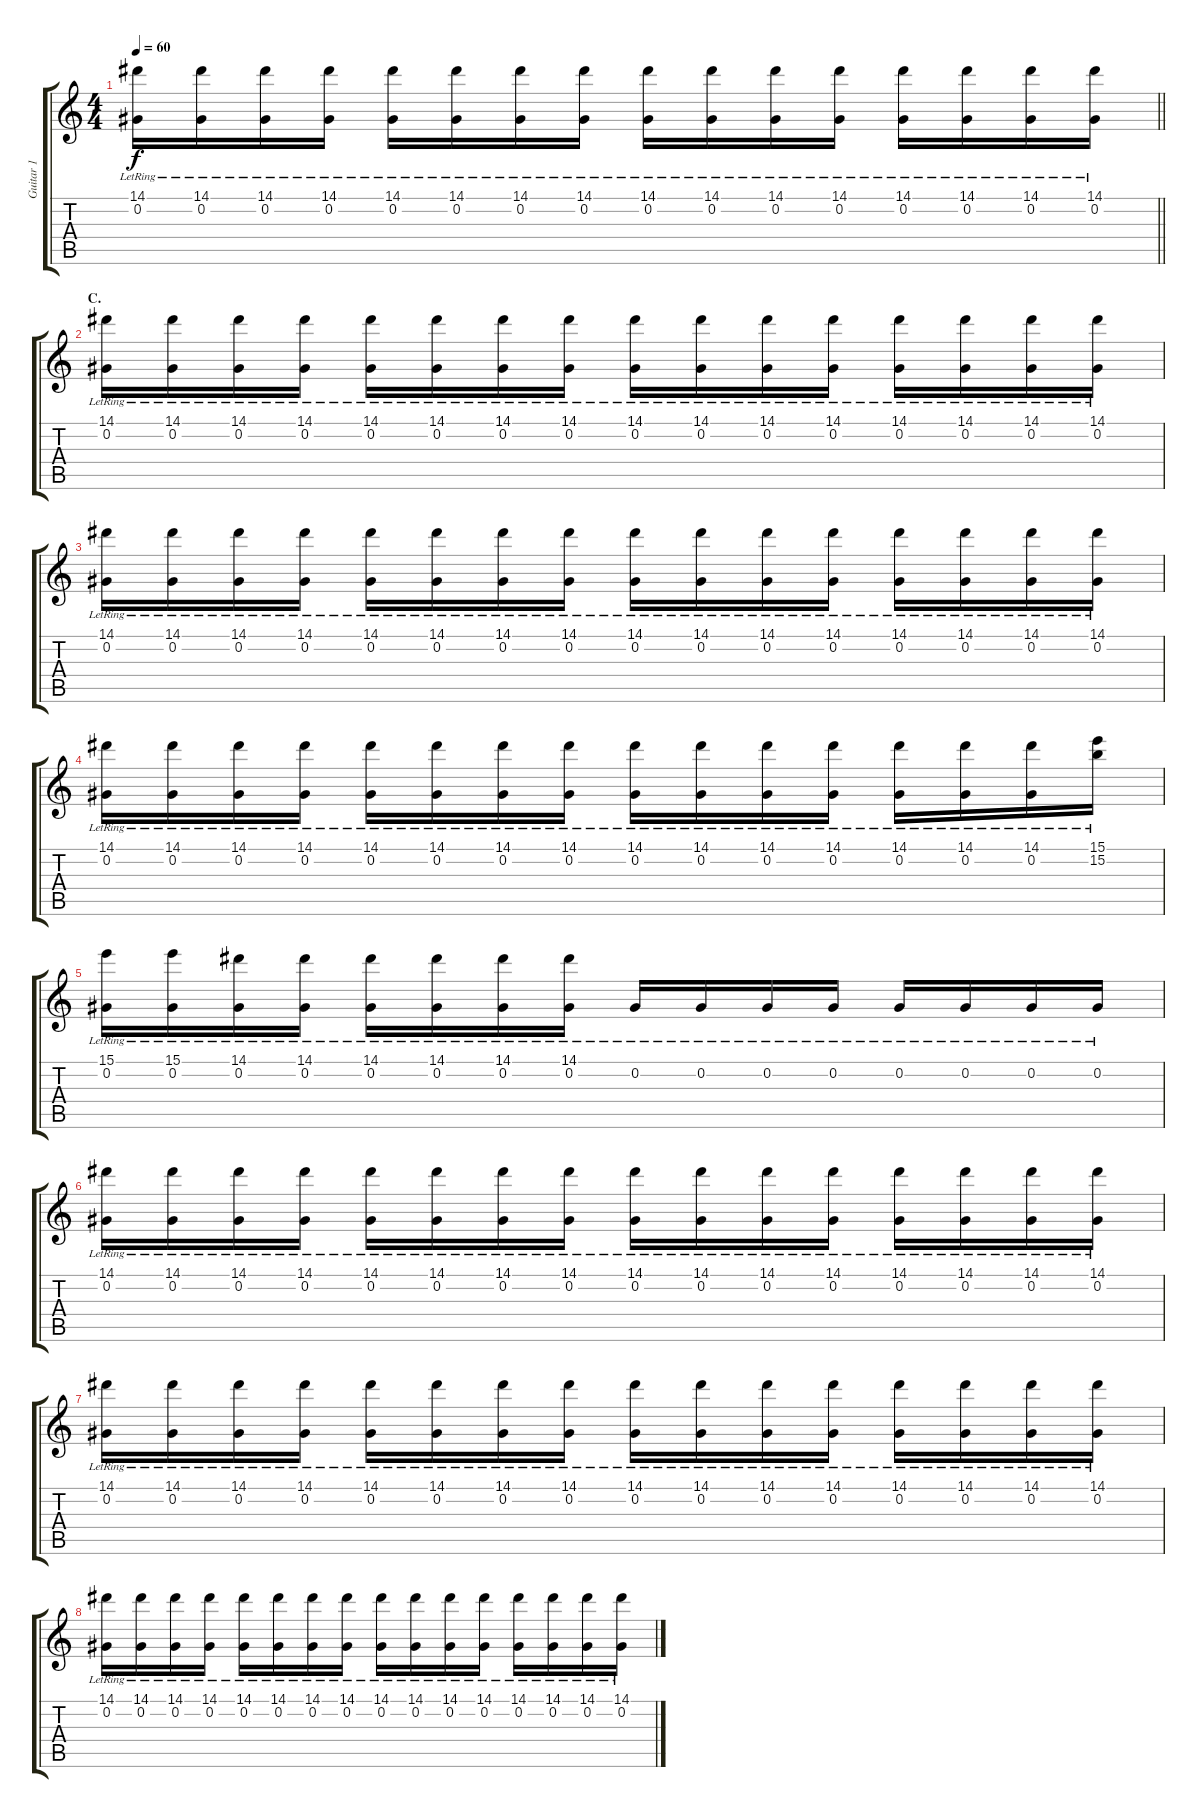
\track ("Guitar 1" "Guitar 1") {instrument electricguitarclean}
\staff {score tabs}
\tuning (Db4 Ab3 E3 B2 Gb2 Db2) {hide}
\ts (4 4)
\tempo 60
\clef g2
\barLineRight lightlight
\ks c
(14.1{lr} 0.2{lr}).16{dy f} (14.1{lr} 0.2{lr}).16 (14.1{lr} 0.2{lr}).16 (14.1{lr} 0.2{lr}).16 (14.1{lr} 0.2{lr}).16 (14.1{lr} 0.2{lr}).16 (14.1{lr} 0.2{lr}).16 (14.1{lr} 0.2{lr}).16 (14.1{lr} 0.2{lr}).16 (14.1{lr} 0.2{lr}).16 (14.1{lr} 0.2{lr}).16 (14.1{lr} 0.2{lr}).16 (14.1{lr} 0.2{lr}).16 (14.1{lr} 0.2{lr}).16 (14.1{lr} 0.2{lr}).16 (14.1{lr} 0.2{lr}).16 |
\section ("" "C.")
(14.1{lr} 0.2{lr}).16 (14.1{lr} 0.2{lr}).16 (14.1{lr} 0.2{lr}).16 (14.1{lr} 0.2{lr}).16 (14.1{lr} 0.2{lr}).16 (14.1{lr} 0.2{lr}).16 (14.1{lr} 0.2{lr}).16 (14.1{lr} 0.2{lr}).16 (14.1{lr} 0.2{lr}).16 (14.1{lr} 0.2{lr}).16 (14.1{lr} 0.2{lr}).16 (14.1{lr} 0.2{lr}).16 (14.1{lr} 0.2{lr}).16 (14.1{lr} 0.2{lr}).16 (14.1{lr} 0.2{lr}).16 (14.1{lr} 0.2{lr}).16 |
(14.1{lr} 0.2{lr}).16 (14.1{lr} 0.2{lr}).16 (14.1{lr} 0.2{lr}).16 (14.1{lr} 0.2{lr}).16 (14.1{lr} 0.2{lr}).16 (14.1{lr} 0.2{lr}).16 (14.1{lr} 0.2{lr}).16 (14.1{lr} 0.2{lr}).16 (14.1{lr} 0.2{lr}).16 (14.1{lr} 0.2{lr}).16 (14.1{lr} 0.2{lr}).16 (14.1{lr} 0.2{lr}).16 (14.1{lr} 0.2{lr}).16 (14.1{lr} 0.2{lr}).16 (14.1{lr} 0.2{lr}).16 (14.1{lr} 0.2{lr}).16 |
(14.1{lr} 0.2{lr}).16 (14.1{lr} 0.2{lr}).16 (14.1{lr} 0.2{lr}).16 (14.1{lr} 0.2{lr}).16 (14.1{lr} 0.2{lr}).16 (14.1{lr} 0.2{lr}).16 (14.1{lr} 0.2{lr}).16 (14.1{lr} 0.2{lr}).16 (14.1{lr} 0.2{lr}).16 (14.1{lr} 0.2{lr}).16 (14.1{lr} 0.2{lr}).16 (14.1{lr} 0.2{lr}).16 (14.1{lr} 0.2{lr}).16 (14.1{lr} 0.2{lr}).16 (14.1{lr} 0.2{lr}).16 (15.1{lr} 15.2{lr}).16 |
(15.1{lr} 0.2{lr}).16 (15.1{lr} 0.2{lr}).16 (14.1{lr} 0.2{lr}).16 (14.1{lr} 0.2{lr}).16 (14.1{lr} 0.2{lr}).16 (14.1{lr} 0.2{lr}).16 (14.1{lr} 0.2{lr}).16 (14.1{lr} 0.2{lr}).16 0.2{lr}.16 0.2{lr}.16 0.2{lr}.16 0.2{lr}.16 0.2{lr}.16 0.2{lr}.16 0.2{lr}.16 0.2{lr}.16 |
(14.1{lr} 0.2{lr}).16 (14.1{lr} 0.2{lr}).16 (14.1{lr} 0.2{lr}).16 (14.1{lr} 0.2{lr}).16 (14.1{lr} 0.2{lr}).16 (14.1{lr} 0.2{lr}).16 (14.1{lr} 0.2{lr}).16 (14.1{lr} 0.2{lr}).16 (14.1{lr} 0.2{lr}).16 (14.1{lr} 0.2{lr}).16 (14.1{lr} 0.2{lr}).16 (14.1{lr} 0.2{lr}).16 (14.1{lr} 0.2{lr}).16 (14.1{lr} 0.2{lr}).16 (14.1{lr} 0.2{lr}).16 (14.1{lr} 0.2{lr}).16 |
(14.1{lr} 0.2{lr}).16 (14.1{lr} 0.2{lr}).16 (14.1{lr} 0.2{lr}).16 (14.1{lr} 0.2{lr}).16 (14.1{lr} 0.2{lr}).16 (14.1{lr} 0.2{lr}).16 (14.1{lr} 0.2{lr}).16 (14.1{lr} 0.2{lr}).16 (14.1{lr} 0.2{lr}).16 (14.1{lr} 0.2{lr}).16 (14.1{lr} 0.2{lr}).16 (14.1{lr} 0.2{lr}).16 (14.1{lr} 0.2{lr}).16 (14.1{lr} 0.2{lr}).16 (14.1{lr} 0.2{lr}).16 (14.1{lr} 0.2{lr}).16 |
(14.1{lr} 0.2{lr}).16 (14.1{lr} 0.2{lr}).16 (14.1{lr} 0.2{lr}).16 (14.1{lr} 0.2{lr}).16 (14.1{lr} 0.2{lr}).16 (14.1{lr} 0.2{lr}).16 (14.1{lr} 0.2{lr}).16 (14.1{lr} 0.2{lr}).16 (14.1{lr} 0.2{lr}).16 (14.1{lr} 0.2{lr}).16 (14.1{lr} 0.2{lr}).16 (14.1{lr} 0.2{lr}).16 (14.1{lr} 0.2{lr}).16 (14.1{lr} 0.2{lr}).16 (14.1{lr} 0.2{lr}).16 (14.1{lr} 0.2{lr}).16
